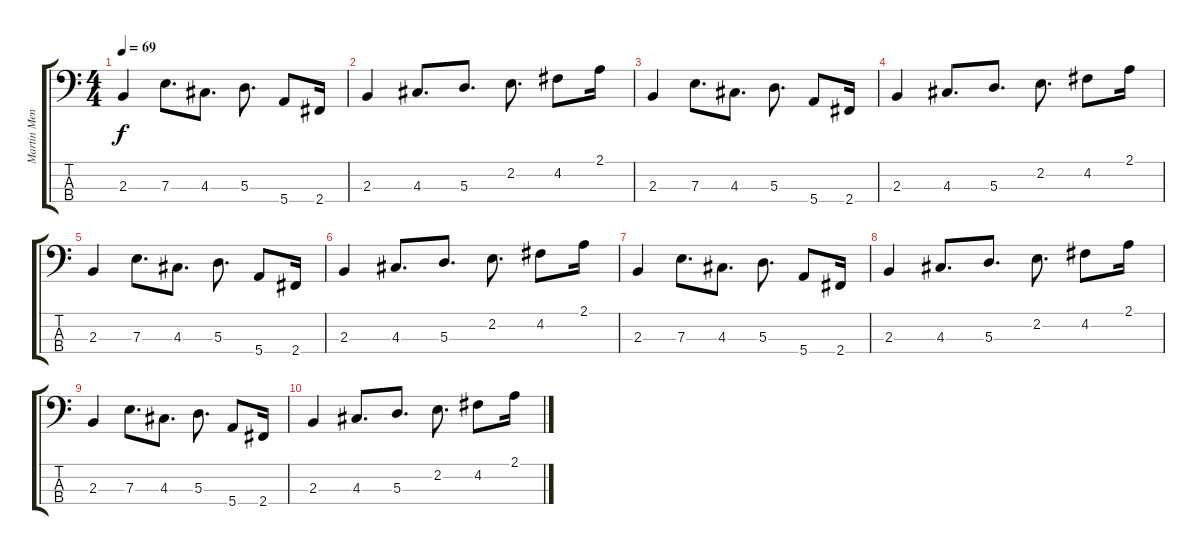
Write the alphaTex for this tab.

\track ("Martin Mendez " "Martin Men") {instrument electricbassfinger}
\staff {score tabs}
\tuning (G2 D2 A1 E1) {hide}
\ts (4 4)
\tempo 69
\clef f4
\ks c
2.3.4{dy f} 7.3.8{d} 4.3.8{d} 5.3.8{d} 5.4.8 2.4.16 |
2.3.4 4.3.8{d} 5.3.8{d} 2.2.8{d} 4.2.8 2.1.16 |
2.3.4 7.3.8{d} 4.3.8{d} 5.3.8{d} 5.4.8 2.4.16 |
2.3.4 4.3.8{d} 5.3.8{d} 2.2.8{d} 4.2.8 2.1.16 |
2.3.4{volume 8} 7.3.8{d} 4.3.8{d} 5.3.8{d} 5.4.8 2.4.16 |
2.3.4 4.3.8{d} 5.3.8{d} 2.2.8{d} 4.2.8 2.1.16 |
2.3.4 7.3.8{d} 4.3.8{d} 5.3.8{d} 5.4.8 2.4.16 |
2.3.4 4.3.8{d} 5.3.8{d} 2.2.8{d} 4.2.8 2.1.16 |
2.3.4{volume 0} 7.3.8{d} 4.3.8{d} 5.3.8{d} 5.4.8 2.4.16 |
2.3.4 4.3.8{d} 5.3.8{d} 2.2.8{d} 4.2.8 2.1.16
